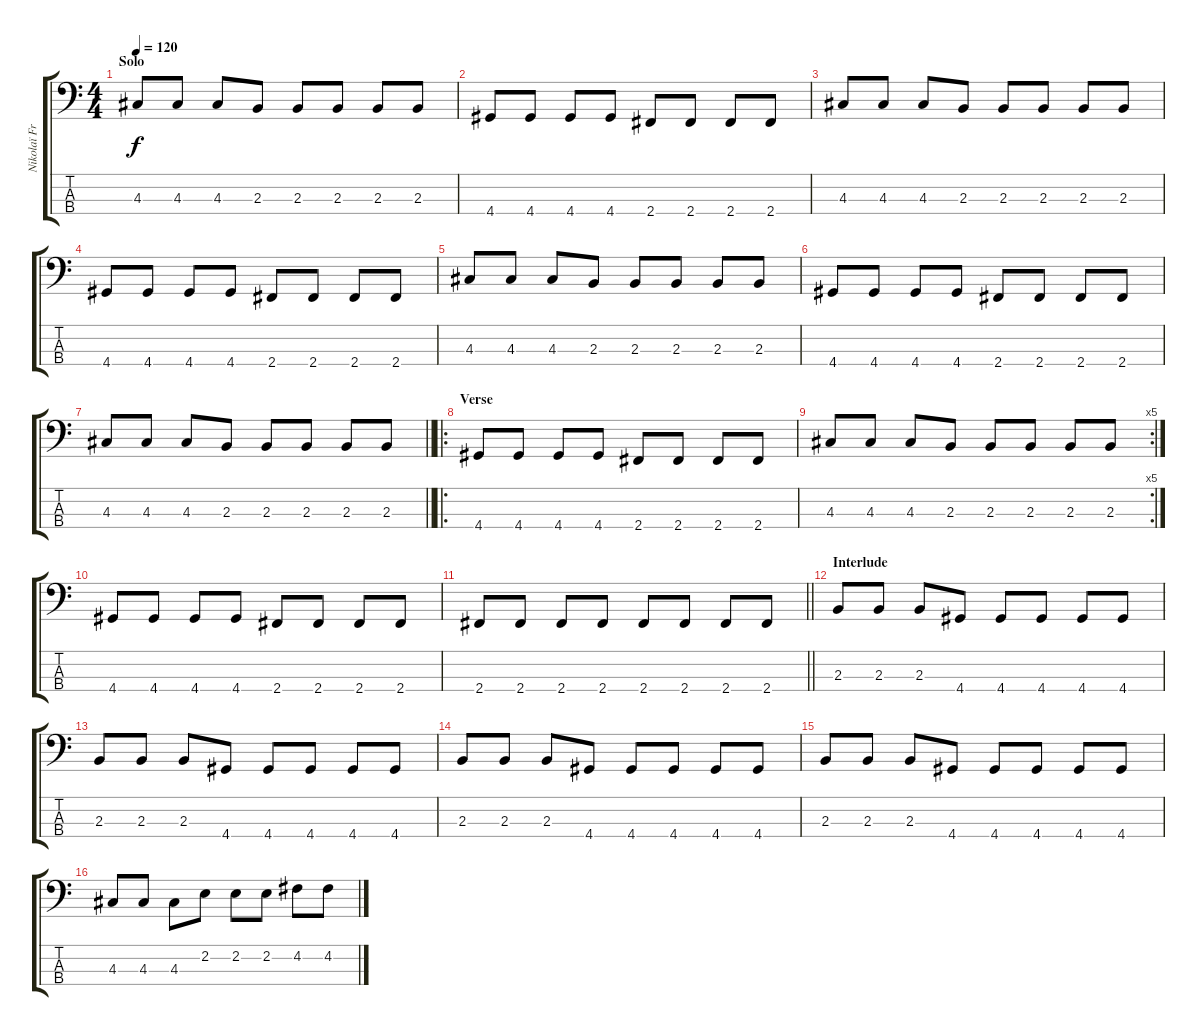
\track ("Nikolaï Fraiture" "Nikolaï Fr") {instrument electricbassfinger}
\staff {score tabs}
\tuning (G2 D2 A1 E1) {hide}
\ts (4 4)
\section ("" "Solo")
\tempo 120
\clef f4
\ks c
4.3.8{dy f} 4.3.8 4.3.8 2.3.8 2.3.8 2.3.8 2.3.8 2.3.8 |
4.4.8 4.4.8 4.4.8 4.4.8 2.4.8 2.4.8 2.4.8 2.4.8 |
4.3.8 4.3.8 4.3.8 2.3.8 2.3.8 2.3.8 2.3.8 2.3.8 |
4.4.8 4.4.8 4.4.8 4.4.8 2.4.8 2.4.8 2.4.8 2.4.8 |
4.3.8 4.3.8 4.3.8 2.3.8 2.3.8 2.3.8 2.3.8 2.3.8 |
4.4.8 4.4.8 4.4.8 4.4.8 2.4.8 2.4.8 2.4.8 2.4.8 |
\barLineRight lightlight
4.3.8 4.3.8 4.3.8 2.3.8 2.3.8 2.3.8 2.3.8 2.3.8 |
\ro
\section ("" "Verse")
4.4.8 4.4.8 4.4.8 4.4.8 2.4.8 2.4.8 2.4.8 2.4.8 |
\rc 5
4.3.8 4.3.8 4.3.8 2.3.8 2.3.8 2.3.8 2.3.8 2.3.8 |
4.4.8 4.4.8 4.4.8 4.4.8 2.4.8 2.4.8 2.4.8 2.4.8 |
\barLineRight lightlight
2.4.8 2.4.8 2.4.8 2.4.8 2.4.8 2.4.8 2.4.8 2.4.8 |
\section ("" "Interlude")
2.3.8 2.3.8 2.3.8 4.4.8 4.4.8 4.4.8 4.4.8 4.4.8 |
2.3.8 2.3.8 2.3.8 4.4.8 4.4.8 4.4.8 4.4.8 4.4.8 |
2.3.8 2.3.8 2.3.8 4.4.8 4.4.8 4.4.8 4.4.8 4.4.8 |
2.3.8 2.3.8 2.3.8 4.4.8 4.4.8 4.4.8 4.4.8 4.4.8 |
4.3.8 4.3.8 4.3.8 2.2.8 2.2.8 2.2.8 4.2.8 4.2.8
